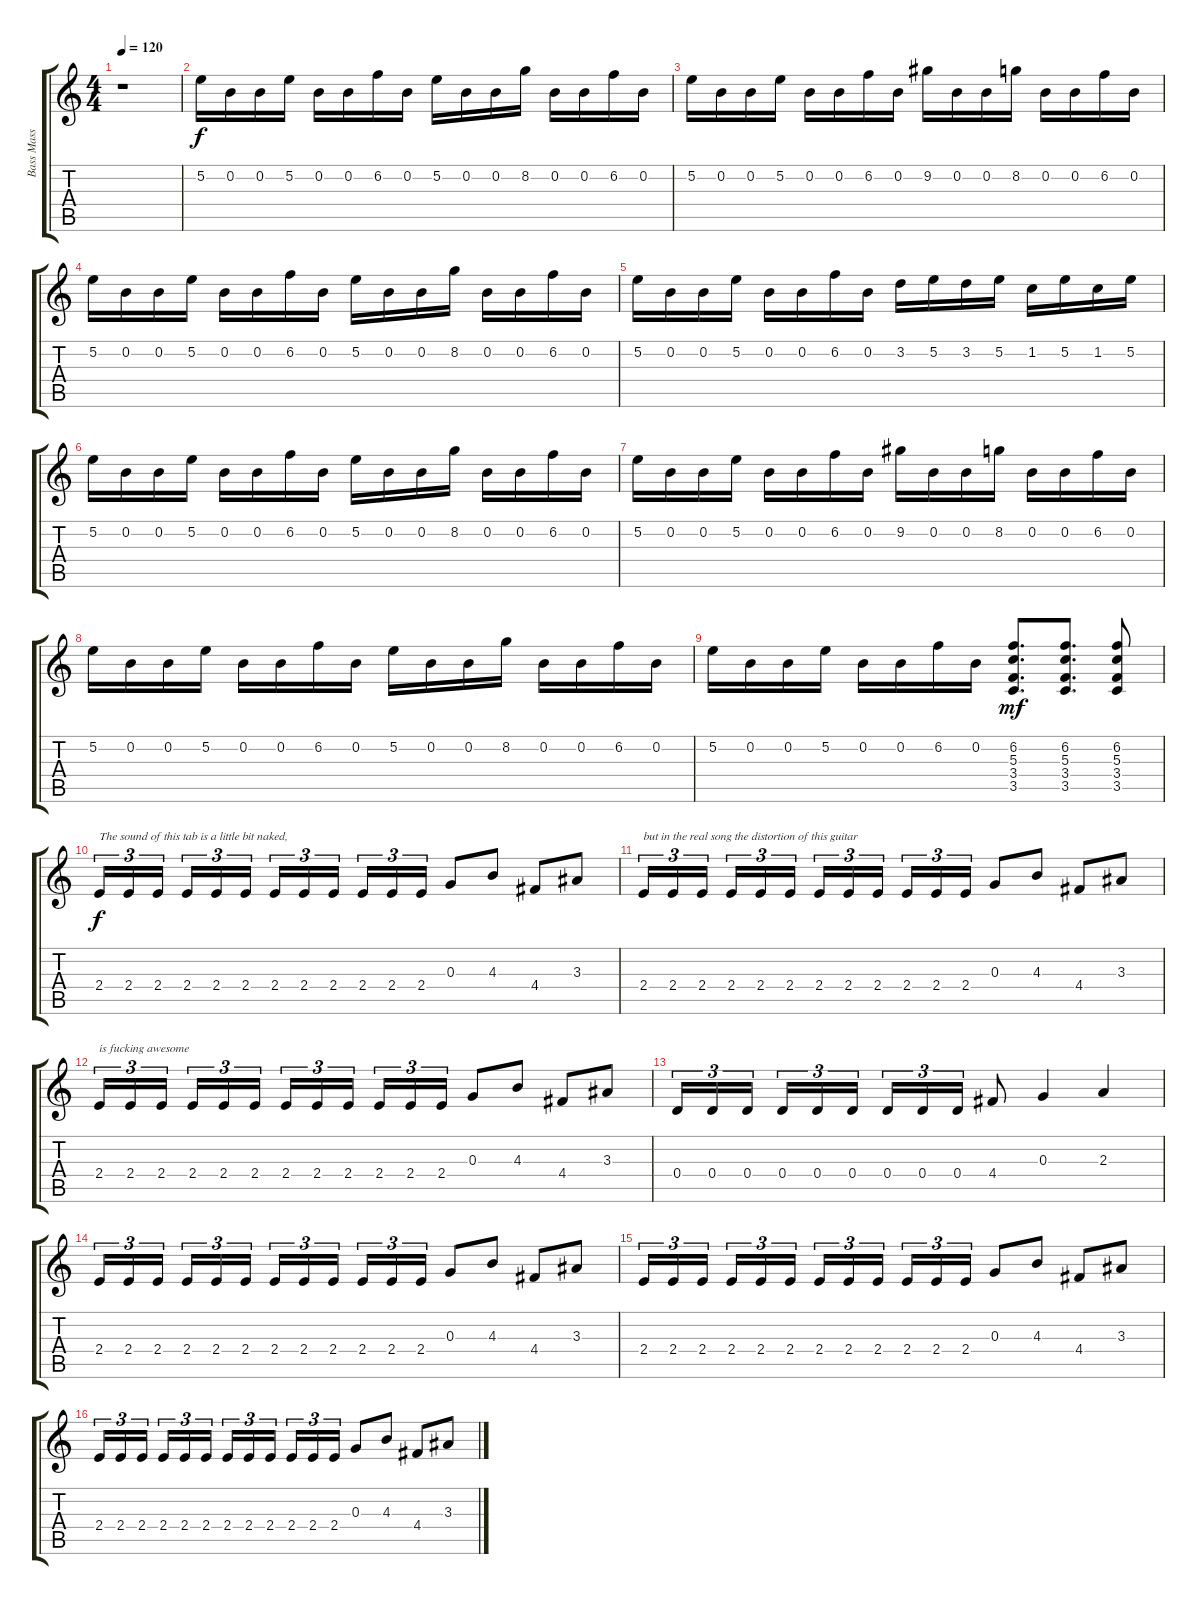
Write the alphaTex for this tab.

\track ("Bass Mass" "Bass Mass") {instrument overdrivenguitar}
\staff {score tabs}
\tuning (E4 B3 G3 D3 A2 E2) {hide}
\ts (4 4)
\tempo 120
\clef g2
\ks c
r.1{dy f instrument overdrivenguitar} |
5.2.16 0.2.16 0.2.16 5.2.16 0.2.16 0.2.16 6.2.16 0.2.16 5.2.16 0.2.16 0.2.16 8.2.16 0.2.16 0.2.16 6.2.16 0.2.16 |
5.2.16 0.2.16 0.2.16 5.2.16 0.2.16 0.2.16 6.2.16 0.2.16 9.2.16 0.2.16 0.2.16 8.2.16 0.2.16 0.2.16 6.2.16 0.2.16 |
5.2.16 0.2.16 0.2.16 5.2.16 0.2.16 0.2.16 6.2.16 0.2.16 5.2.16 0.2.16 0.2.16 8.2.16 0.2.16 0.2.16 6.2.16 0.2.16 |
5.2.16 0.2.16 0.2.16 5.2.16 0.2.16 0.2.16 6.2.16 0.2.16 3.2.16 5.2.16 3.2.16 5.2.16 1.2.16 5.2.16 1.2.16 5.2.16 |
5.2.16 0.2.16 0.2.16 5.2.16 0.2.16 0.2.16 6.2.16 0.2.16 5.2.16 0.2.16 0.2.16 8.2.16 0.2.16 0.2.16 6.2.16 0.2.16 |
5.2.16 0.2.16 0.2.16 5.2.16 0.2.16 0.2.16 6.2.16 0.2.16 9.2.16 0.2.16 0.2.16 8.2.16 0.2.16 0.2.16 6.2.16 0.2.16 |
5.2.16 0.2.16 0.2.16 5.2.16 0.2.16 0.2.16 6.2.16 0.2.16 5.2.16 0.2.16 0.2.16 8.2.16 0.2.16 0.2.16 6.2.16 0.2.16 |
5.2.16 0.2.16 0.2.16 5.2.16 0.2.16 0.2.16 6.2.16 0.2.16 (6.2 5.3 3.4 3.5).8{d dy mf} (6.2 5.3 3.4 3.5).8{d} (6.2 5.3 3.4 3.5).8 |
2.4.16{tu (3 2) txt "The sound of this tab is a little bit naked," dy f} 2.4.16{tu (3 2)} 2.4.16{tu (3 2)} 2.4.16{tu (3 2)} 2.4.16{tu (3 2)} 2.4.16{tu (3 2)} 2.4.16{tu (3 2)} 2.4.16{tu (3 2)} 2.4.16{tu (3 2)} 2.4.16{tu (3 2)} 2.4.16{tu (3 2)} 2.4.16{tu (3 2)} 0.3.8 4.3.8 4.4.8 3.3.8 |
2.4.16{tu (3 2) txt "but in the real song the distortion of this guitar"} 2.4.16{tu (3 2)} 2.4.16{tu (3 2)} 2.4.16{tu (3 2)} 2.4.16{tu (3 2)} 2.4.16{tu (3 2)} 2.4.16{tu (3 2)} 2.4.16{tu (3 2)} 2.4.16{tu (3 2)} 2.4.16{tu (3 2)} 2.4.16{tu (3 2)} 2.4.16{tu (3 2)} 0.3.8 4.3.8 4.4.8 3.3.8 |
2.4.16{tu (3 2) txt "is fucking awesome"} 2.4.16{tu (3 2)} 2.4.16{tu (3 2)} 2.4.16{tu (3 2)} 2.4.16{tu (3 2)} 2.4.16{tu (3 2)} 2.4.16{tu (3 2)} 2.4.16{tu (3 2)} 2.4.16{tu (3 2)} 2.4.16{tu (3 2)} 2.4.16{tu (3 2)} 2.4.16{tu (3 2)} 0.3.8 4.3.8 4.4.8 3.3.8 |
0.4.16{tu (3 2)} 0.4.16{tu (3 2)} 0.4.16{tu (3 2)} 0.4.16{tu (3 2)} 0.4.16{tu (3 2)} 0.4.16{tu (3 2)} 0.4.16{tu (3 2)} 0.4.16{tu (3 2)} 0.4.16{tu (3 2)} 4.4.8 0.3.4 2.3.4 |
2.4.16{tu (3 2)} 2.4.16{tu (3 2)} 2.4.16{tu (3 2)} 2.4.16{tu (3 2)} 2.4.16{tu (3 2)} 2.4.16{tu (3 2)} 2.4.16{tu (3 2)} 2.4.16{tu (3 2)} 2.4.16{tu (3 2)} 2.4.16{tu (3 2)} 2.4.16{tu (3 2)} 2.4.16{tu (3 2)} 0.3.8 4.3.8 4.4.8 3.3.8 |
2.4.16{tu (3 2)} 2.4.16{tu (3 2)} 2.4.16{tu (3 2)} 2.4.16{tu (3 2)} 2.4.16{tu (3 2)} 2.4.16{tu (3 2)} 2.4.16{tu (3 2)} 2.4.16{tu (3 2)} 2.4.16{tu (3 2)} 2.4.16{tu (3 2)} 2.4.16{tu (3 2)} 2.4.16{tu (3 2)} 0.3.8 4.3.8 4.4.8 3.3.8 |
2.4.16{tu (3 2)} 2.4.16{tu (3 2)} 2.4.16{tu (3 2)} 2.4.16{tu (3 2)} 2.4.16{tu (3 2)} 2.4.16{tu (3 2)} 2.4.16{tu (3 2)} 2.4.16{tu (3 2)} 2.4.16{tu (3 2)} 2.4.16{tu (3 2)} 2.4.16{tu (3 2)} 2.4.16{tu (3 2)} 0.3.8 4.3.8 4.4.8 3.3.8
